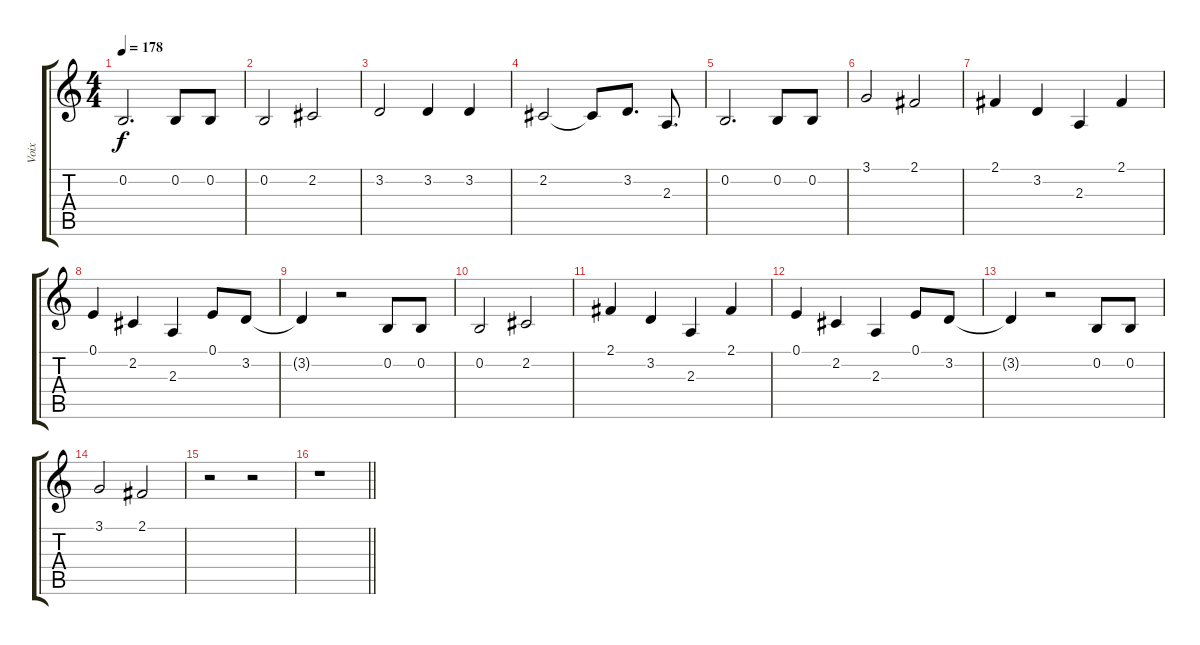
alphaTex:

\track ("Voix" "Voix") {instrument englishhorn}
\staff {score tabs}
\tuning (E4 B3 G3 D3 A2 E2) {hide}
\ts (4 4)
\tempo 178
\clef g2
\ks c
0.2.2{d dy f} 0.2.8 0.2.8 |
0.2.2 2.2.2 |
3.2.2 3.2.4 3.2.4 |
2.2.2 2.2{t}.8 3.2.8{d} 2.3.8{d} |
0.2.2{d} 0.2.8 0.2.8 |
3.1.2 2.1.2 |
2.1.4 3.2.4 2.3.4 2.1.4 |
0.1.4 2.2.4 2.3.4 0.1.8 3.2.8 |
3.2{t}.4 r.2 0.2.8 0.2.8 |
0.2.2 2.2.2 |
2.1.4 3.2.4 2.3.4 2.1.4 |
0.1.4 2.2.4 2.3.4 0.1.8 3.2.8 |
3.2{t}.4 r.2 0.2.8 0.2.8 |
3.1.2 2.1.2 |
r.2 r.2 |
\barLineRight lightlight
r.1
